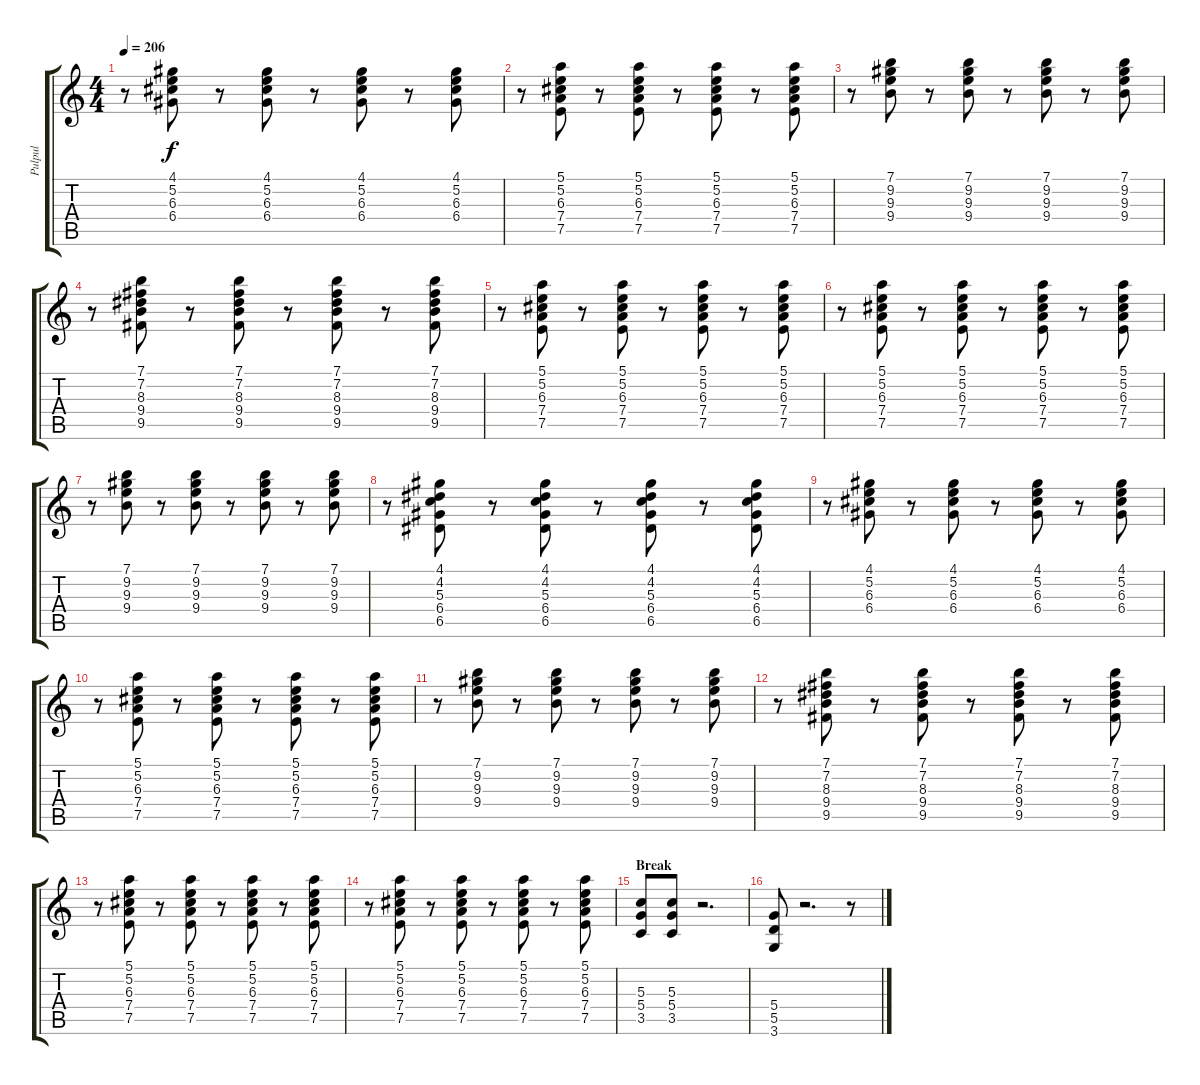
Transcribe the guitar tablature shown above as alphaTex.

\track ("Pulpul" "Pulpul") {instrument electricguitarmuted}
\staff {score tabs}
\tuning (E4 B3 G3 D3 A2 E2) {hide}
\ts (4 4)
\tempo 206
\clef g2
\ks c
r.8{dy f} (4.1 5.2 6.3 6.4).8 r.8 (4.1 5.2 6.3 6.4).8 r.8 (4.1 5.2 6.3 6.4).8 r.8 (4.1 5.2 6.3 6.4).8 |
r.8 (5.1 5.2 6.3 7.4 7.5).8 r.8 (5.1 5.2 6.3 7.4 7.5).8 r.8 (5.1 5.2 6.3 7.4 7.5).8 r.8 (5.1 5.2 6.3 7.4 7.5).8 |
r.8 (7.1 9.2 9.3 9.4).8 r.8 (7.1 9.2 9.3 9.4).8 r.8 (7.1 9.2 9.3 9.4).8 r.8 (7.1 9.2 9.3 9.4).8 |
r.8 (7.1 7.2 8.3 9.4 9.5).8 r.8 (7.1 7.2 8.3 9.4 9.5).8 r.8 (7.1 7.2 8.3 9.4 9.5).8 r.8 (7.1 7.2 8.3 9.4 9.5).8 |
r.8 (5.1 5.2 6.3 7.4 7.5).8 r.8 (5.1 5.2 6.3 7.4 7.5).8 r.8 (5.1 5.2 6.3 7.4 7.5).8 r.8 (5.1 5.2 6.3 7.4 7.5).8 |
r.8 (5.1 5.2 6.3 7.4 7.5).8 r.8 (5.1 5.2 6.3 7.4 7.5).8 r.8 (5.1 5.2 6.3 7.4 7.5).8 r.8 (5.1 5.2 6.3 7.4 7.5).8 |
r.8 (7.1 9.2 9.3 9.4).8 r.8 (7.1 9.2 9.3 9.4).8 r.8 (7.1 9.2 9.3 9.4).8 r.8 (7.1 9.2 9.3 9.4).8 |
r.8 (4.1 4.2 5.3 6.4 6.5).8 r.8 (4.1 4.2 5.3 6.4 6.5).8 r.8 (4.1 4.2 5.3 6.4 6.5).8 r.8 (4.1 4.2 5.3 6.4 6.5).8 |
r.8 (4.1 5.2 6.3 6.4).8 r.8 (4.1 5.2 6.3 6.4).8 r.8 (4.1 5.2 6.3 6.4).8 r.8 (4.1 5.2 6.3 6.4).8 |
r.8 (5.1 5.2 6.3 7.4 7.5).8 r.8 (5.1 5.2 6.3 7.4 7.5).8 r.8 (5.1 5.2 6.3 7.4 7.5).8 r.8 (5.1 5.2 6.3 7.4 7.5).8 |
r.8 (7.1 9.2 9.3 9.4).8 r.8 (7.1 9.2 9.3 9.4).8 r.8 (7.1 9.2 9.3 9.4).8 r.8 (7.1 9.2 9.3 9.4).8 |
r.8 (7.1 7.2 8.3 9.4 9.5).8 r.8 (7.1 7.2 8.3 9.4 9.5).8 r.8 (7.1 7.2 8.3 9.4 9.5).8 r.8 (7.1 7.2 8.3 9.4 9.5).8 |
r.8 (5.1 5.2 6.3 7.4 7.5).8 r.8 (5.1 5.2 6.3 7.4 7.5).8 r.8 (5.1 5.2 6.3 7.4 7.5).8 r.8 (5.1 5.2 6.3 7.4 7.5).8 |
r.8 (5.1 5.2 6.3 7.4 7.5).8 r.8 (5.1 5.2 6.3 7.4 7.5).8 r.8 (5.1 5.2 6.3 7.4 7.5).8 r.8 (5.1 5.2 6.3 7.4 7.5).8 |
\section ("" "Break")
(5.3 5.4 3.5).8{volume 10 instrument overdrivenguitar} (5.3 5.4 3.5).8 r.2{d} |
(5.4 5.5 3.6).8 r.2{d} r.8
